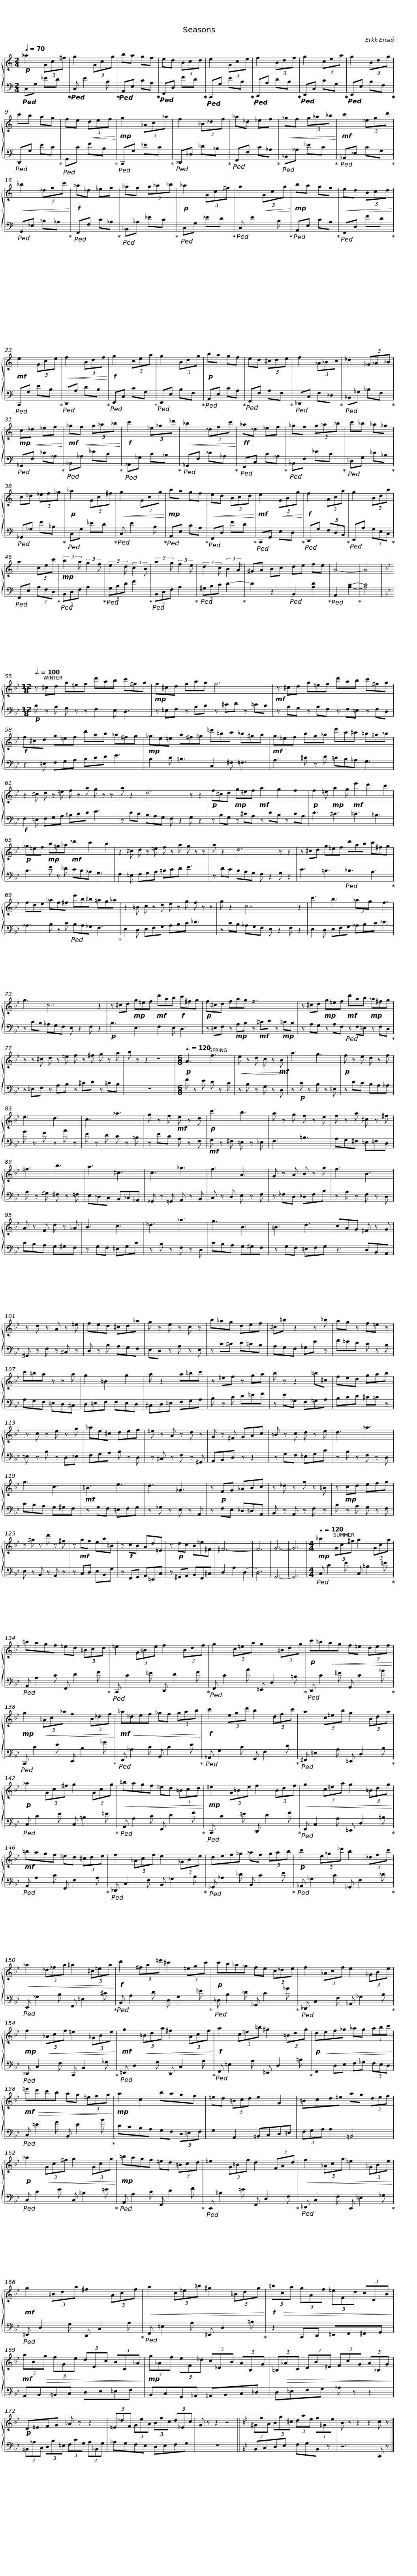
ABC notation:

X:1
%%score { 1 | 2 }
L:1/8
Q:1/4=70
M:2/4
I:linebreak $
K:C
V:1 treble
V:2 bass
V:1
!p! _a2 (3Gc^f | g2 (3Gcg | ba gf | ed (3Bcd | e2 (3Gce | %5
 f2 (3Bdf | g2 (3cea |$ g2 (3Bdg | c'b ag | fe!<(! (3def!<)! | %10
!mp! g2 (3_Ac_a | f2 (3_B_df | _a_d _ef |$!<(! _gf (3g_a_b!<)! |!mf! c'2 (3_egd' | %15
!<(! _b2 (3_dfc'!<)! |!f! _a_d _ef | _gf (3g_a_b |!p! _a2 (3Gc^f |$ g2!<(! (3Gcg!<)! | %20
!mp! ba gf |!<(! ed (3Bcd!<)! |!mf! e2 (3Gce |!<(! f2 (3Bdf!<)! |!f! g2 (3cea | %25
 g2 (3Bdg |!p! ba gf |$ ed (3^cde | f2 (3_A_Bc | _d2 (3_G_A_B | %30
!mp! c!<(!_d _ef!<)! |!mf! _g!<(!f (3g_a_b!<)! |!f! c'2 (3_e_g_d' |$!<(! _b2 (3_dfc'!<)! |!ff! _a_d _ef | %35
 _gf (3g_a_b | c'_b _a_g | c_d (3_ef_g |!p! _a2 (3Gc^f |$!<(! g2 (3Gcg!<)! | %40
!mp! ba gf |!<(! ed (3Bcd!<)! |!mf! e2!<(! (3GBg!<)! |!f! f2 (3Aca | g2 (3Bdb | %45
 a2 (3cec' |!mp! (3:2:2b2 a (3:2:2g2 f |$ (3:2:2e2 d (3:2:2c2 B | (3:2:2a2 g (3:2:2f2 e | (3:2:2d2 c (3:2:2B2 A | %50
 ^GA Bc | de fe | A4- | A4 ||$[K:Bb][M:12/8][Q:3/8=100] z ^cd g=ef d'ab c'^fg | %55
!mp! f^cd fag f6 |$!mf! z ^cd g=ef d'ab c'^fg |!f! f^cd g=ef d'ab _a^fg |$!mp! _ge=e a^f=g =e'=bc' _b^ga |!mf! g=ef bg_a f'c'^c' =b=a_b |$ %60
 z2 ^c d z =e f z a g z z | a z2 d6 z z2 |!p! f^cd!mp! g=ef!mf! a2 g2 f2 |$!p! f2 =e!mp! a2 g!mf! e'2 d'2 c'2 |!p! _g=ef!mp! b=g_a!mf! _d'2 c'2 b2 | %65
 z2 ^c d z =e f z a g z z |$ a z2 d6 z z2 | z ^cd g=ef d'ab c'^fg |$ fde _af^f e'b=b =ag_a | z2 =B c z d e z g f z z | %70
 g z2 c7 z2 |$ c'3 b3 (2:3:2_ag f3 | g3 c7 z2 | z ^cd!mp! g=ef!mf! d'ab!f! c'^fg |$!p! f^cd fag f6 | %75
 z ^cd!mp! g=ef!mf! d'ab!mp! _a^fg | z z ^c d z =e f z ^f g z a |$ b z z2 z8 |$[M:6/8]!p![Q:3/8=120] A3 f3 |!<(! e z d c z!mf! B!<)! | %80
 a3 g3 |!p! f z e d z f | e3 d3 | c3 _a3 |$ g z f!mf! e z d | %85
!p! c'3 b3 | a z g f z e | f z a ^c z ^f | =f3 b3 | a3 ^c3 |$ %90
 c3 _g3 | f3 A3 | G z A B z g | f3 B3 | A z F d z _A | %95
 B3 c3 |$ _d3 _a3 | g3 B3 | =B3 d3 | cAG ^F z G | %100
 z d z A z =e | fed ^cd_a |$ g z e z c z | b_ag def | ^c=b z2 z _b | %105
 ag z f=e z | c'=ba z z a |$ g2 =B2 g2 | a z2 a=bc' | z =ef z ga | %110
 b z z2 =b^c | fed gab |$ z c z e z g | _ae^c def | =e z A z d z | %115
 G z ^F GAc | =B z c d z e | d3 _a3 |$ g3 c3 |!mf! =B3 e3 | %120
 d3 _G3 | z!p! FG _ABc | z _d z g z =B | z!mp! cd efg |$ z ^g z d' z ^f | %125
 z!mf! gf ea=B | z!f! cB Ad=E | z!p! dc B=e^F | ^F6- | F6 | %130
 G6- | G6 |$[M:4/4]!mp![Q:1/4=120] _a2 (3Gc^f g2 (3Gcg | =bagf =ed (3=Bcd | =e2 (3G=Be f2 (3Bdf |$ %135
 g2 (3c=ea g2 (3=Bdg |!p! c'=b!<(!ag f=e (3def!<)! |!mp! g2!<(! (3_Ac_a f2 (3B_df!<)! |$!mf! _a!<(!_def _gf (3gab!<)! |!f! c'2 (3egd' b2 (3dfc' | %140
 a2 (3c=eb g2 (3Bda |$!p! _a2 (3Gc^f g2 (3Gcg |!<(! =bagf =ed (3=Bcd!<)! |!mp! =e2 (3G=Be f2 (3Bdf |$!<(! g2 (3c=ea g2 (3=Bdg!<)! | %145
!mf! =bagf =ed (3^cde | f2 (3_Acf e2 (3_GBe |$ def_g _af (3gab |!p! c'2 (3e_g_d' b2 (3_dfc' |!<(! _a2 (3_d_fa =a2 (3^c=ea!<)! |$ %150
!f! d'2 (3^fa=e' ^c'2 (3=egc' |!p! c'b_a_g fe (3c_de | f2 (3_Acf e2 (3_GBe |$!mp! f2!<(! (3_Acf =e2 (3_GBe!<)! |!mf! g2!<(! (3=Bda ^f2 (3Acf!<)! | %155
!f! a2 (3c=e=b ^g2 (3=Bdg |$!p! d!<(!ef_g _ag (3abc'!<)! |!mf! =e'!>(!d'c'b ag (3=efg!>)! |!mp! a2 c2 bagf |$ =ed (3=Bcd e2 G2 | %160
 =Bcd=e ag (3def |!p! _a2!<(! (3Gc^f g2 (3Gcg!<)! |$!mp! =bagf =ed (3=Bcd | =e2 (3G=Bf d2 (3FAd |!<(! f2 (3_Acg =e2 (3_GBe!<)! |$ %165
!mf! g2 (3=Bda ^f2 (3Acf |!<(! a2 (3c=e=b ^g2 (3=Bdg!<)! |!f! (3=b!>(!ca (3gAf (3=eFd (3cDB!>)! |$!mf! (3aB!>(!g (3fGe (3dEc (3BC_A!>)! |!mp! (3g_Af (3eF_d (3c_DB (3AB,G |$ %170
 (3=B,!>(!_AC (3DB=E (3FcG (3A_B,G!>)! |!p! D=EFG _A z z2 |$ (3=E_dF (3GeA (3Bfc (3d_Ec | G z z2 z4 ||$[K:C] (3^GfA (3Bg^c (3dae (3f=Ge | %175
 B z z2 z2 c z |] %176
V:2
!ped! C,G, _ED!ped-up! |!ped! C, E2 B,!ped-up! |!ped! A,,E, CA,!ped-up! |!ped! F,,D, FD!ped-up! |!ped! C,,G, EB,!ped-up! | %5
!ped! D,,A, DB,!ped-up! |!ped! E,,C, CG,!ped-up! |$!ped! E,,E, B,F,!ped-up! |!ped! D,,G, EC!ped-up! |!ped! G,,C FB,!ped-up! | %10
!ped! C,,G, _EC!ped-up! |!ped! _D,,_D, _D_B,!ped-up! |!ped! F,,F, C_A,!ped-up! |$!ped! _B,,_A, _EC!ped-up! |!ped! _A,,_E, CG,!ped-up! | %15
!ped! G,,_E, _B,_A,!ped-up! |!ped! F,,F, C_A,!ped-up! |!ped! _B,,_A, _EC!ped-up! |!ped! C,G, _ED!ped-up! |$!ped! C, E2 B,!ped-up! | %20
!ped! A,,E, CA,!ped-up! |!ped! F,,D, FD!ped-up! |!ped! C,,G, EB,!ped-up! |!ped! D,,A, DB,!ped-up! |!ped! E,,C, CG,!ped-up! | %25
!ped! E,,E, B,F,!ped-up! |!ped! A,,E, CA,!ped-up! |$!ped! F,,F, A,F,!ped-up! |!ped! _D,,C, F,_D,!ped-up! |!ped! _B,,_G, _B,F,!ped-up! | %30
!ped! _G,,F, _D_A,!ped-up! |!ped! _B,,_A, _EC!ped-up! |!ped! _A,,_G, C_B,!ped-up! |$!ped! _G,,F, _D_A,!ped-up! |!ped! F,,C, C_A,!ped-up! | %35
!ped! _B,,F, _EC!ped-up! |!ped! _D,G, _D_B,!ped-up! |!ped! _G,,_G, F_B,!ped-up! |!ped! C,G, _ED!ped-up! |$!ped! C, E2 B,!ped-up! | %40
!ped! A,,E, CA,!ped-up! |!ped! F,,D, FD!ped-up! |!ped! C,,G,, E,D,!ped-up! |!ped! D,,G, (3F,D,B,,!ped-up! |!ped! E,,A, (3G,E,C,!ped-up! | %45
!ped! F,,E, (3A,F,D,!ped-up! |!ped! (3B,,D,F, A,2!ped-up! |$!ped! (3G,B,D F2!ped-up! |!ped! (3B,,D,F, A,2!ped-up! |!ped! (3^G,B,C D2-!ped-up! | %50
 D2 z2 |!ped! B,,2 [A,D]2!ped-up! |!ped! A,,2 [A,C]2-!ped-up! | [A,C]4 ||$[K:Bb][M:12/8]!p! B, z A, G, z z F,2 E, D,3 | %55
 z =E,F, z A,B, z ^CD z =CB, |$ z A,G, z A,F, z F,=E, z F,D, | z2 =E, F,G,A, B,CD E3 |$ B,2 C =B,3 C,2 ^F, =F,3 | A,3 ^C z D =CB,_A, G,3 |$ %60
!f! F,2 =E, F,G,A, =B,CD E3 | z DC B,A,G, F, z2 G, z2 | z B,G, z ^CA, z DB, z CA, |$ D3 ^C3 =C3 =B,3 | B,3 E z _D CB,_A, G,3 | %65
 F,2 =E, F,G,A, =B,CD E3 |$ z DC B,A,G, F, z2 G, z2 | C3 =B,3!ped! _B,3 A,3!ped-up! |$ _A,3 B, z C!ped! B,A,_G, F,3!ped-up! | E,2 D, E,F,G, A,B,C _D3 | %70
 z CB, _A,G,F, E, z2 F, z2 |$ E,2 D, E,F,G, _A,B,C _D3 | z CB, _A,G,F, E, z2 F, z2 |!p! B,3 E,3 F,2 E, D,3 |$ z =E,F, z!mp! A,B, z!mf! ^CD z!mp! =CB, | %75
 z A,G, z A,F,!ped! z F,=E, z F,D,!ped-up! | z =E,F, z A,B, z ^CD z =CB, |$ z12 |$[M:6/8] F z E D z C | z B, z G, z D, | %80
 z!p! C z B, z =E, | z DC B,A,_A, | G z F z A z | E z D C z =B, |$ z EC A, z F, | %85
!mf! G, z ^F, =E, z _E, | F,3 =B,3 | A,G,^F, =E,=F,D, | A, z ^G, ^F, z =F, | E,_D,C, B,,_C,_A,, |$ %90
 _G,, z =G,, A,, z B,, | C, z D, E, z F, | z _F,D, _D,F,B, | z A, z F, z D, | CB,A, G,^G,F, | %95
 z G,F, =E,G,C |$ z B, z F, z D, | CB,A, G,^G,F, | z G,F, =E,F,G, | z3 D,B,,A,, | %100
 ^G,, z F, z ^C, z | D, z B, A,G,F, |$ E,D, z A, z E, | z C^C D=CB, | A,G,F, _G,E z | %105
 F=ED C z B, | A,G,F, =E,D,^C, |$ D,=E,F, F,E,D, | ^C,D,=E, F,G,A, | B, z C D=EF | %110
 z E_G, F,=G,A, | B,CD ^C=C z |$ =E, z B, z D,_E, | F,G,A, B, z D, | z ^C, z F, z ^G,, | %115
 A,,B,,D, z z2 | z G,F, =E,G,C | z B, z F, z D, |$ CB,A, G,^G,F, | z G,F, =E,F,G, | %120
 z _G, z E, z A,, | z F,E, _D,=D,A,, | B,, z A,, z F, z | B, z A, G, z F, |$ E, z B,, z A,, z | %125
 z C,D, E,B,,G, | z F,,G,, A,,=E,,C, | z ^G,,A,, B,,F,,^C, | D,2 A,2 (D,2 | D,6) | %130
 G,,6- | G,,6 |$[M:4/4]!ped! C, C2 E C, =B,2 =E!ped-up! |!ped! A,, A,2 C F,, D2 F!ped-up! |!ped! C,, C2 =E D,, D2 F!ped-up! |$ %135
!ped! F,, C2 A =E,, D,2 =B,!ped-up! |!ped! D,, C2 =E G,, C2 _G!ped-up! |!ped! C,, C2 E E,, B,2 _G!ped-up! |$!ped! F,, _A,2 C B,, C2 E!ped-up! |!ped! _A,, G,2 C G,, F,2 D!ped-up! | %140
!ped! ^F,, =E,2 A, =E,, D,2 B,!ped-up! |$!ped! C, C2 E C, =B,2 =E!ped-up! |!ped! A,, A,2 C F,, D2 F!ped-up! |!ped! C,, C2 =E D,, D2 F!ped-up! |$!ped! F,, C,2 A, =E,, D,2 =B,!ped-up! | %145
!ped! A,, A,2 C F,, F,2 A,!ped-up! |!ped! _D,, C,2 F, B,, _G,2 B,!ped-up! |$!ped! _G,, _A,2 _D B,, C2 E!ped-up! |!ped! _A,, _G,2 C _G,, F,2 _D!ped-up! |!ped! E,, _G,2 B, F,, =E,2 ^C!ped-up! |$ %150
!ped! B,, A,2 D D, G,2 =E!ped-up! |!ped! _D, B,2 _D _G,, C2 _G!ped-up! |!ped! _D,, C,2 F, _A,, _G,2 B,!ped-up! |$!ped! _D,, C,2 F, C,, B,,2 _G,!ped-up! |!ped! =E,, D,2 G, D,, C,2 A,!ped-up! | %155
!ped! F,, =E,2 A, =E,, D,2 =B,!ped-up! |$ F,,2 D,E, F,_G, (3F,E,D, |!ped! C, =E2 G B,, E2 B!ped-up! | DCB,A, G,F, (3D,=E,F, |$ G,2 A,,2 =B,,C,D,=E, | %160
 (3F,G,A, A,2 =B,,4 |!ped! C, C2 E C, =B,2 =E!ped-up! |$!ped! A,, A,2 C F,, D2 F!ped-up! |!ped! C,, =B,2 =E F,, D,2 F,!ped-up! |!ped! _D,, C,2 F, C,, =E,2 _G,!ped-up! |$ %165
!ped! =E,, D,2 G, D,, C,2 A,!ped-up! |!ped! F,, =E,2 A, =E,, D,2 =B,!ped-up! | z2 C,,D,, =E,,F,,^F,,G,, |$ A,,B,,=B,,C, D,E,=E,F, | B,,C,G,,_A,, =A,,B,,C,_D, |$ %170
 D,=E,F,G, _A, z z2 | (3=B,,_A,C, (3D,B,=E, (3F,CG, (3A,_B,,G, |$ _A,G,F,E, D,E,F,G, | z8 ||$[K:C] B,,C,D,E, F,G,B,, z | %175
 z6 C,, z |] %176
